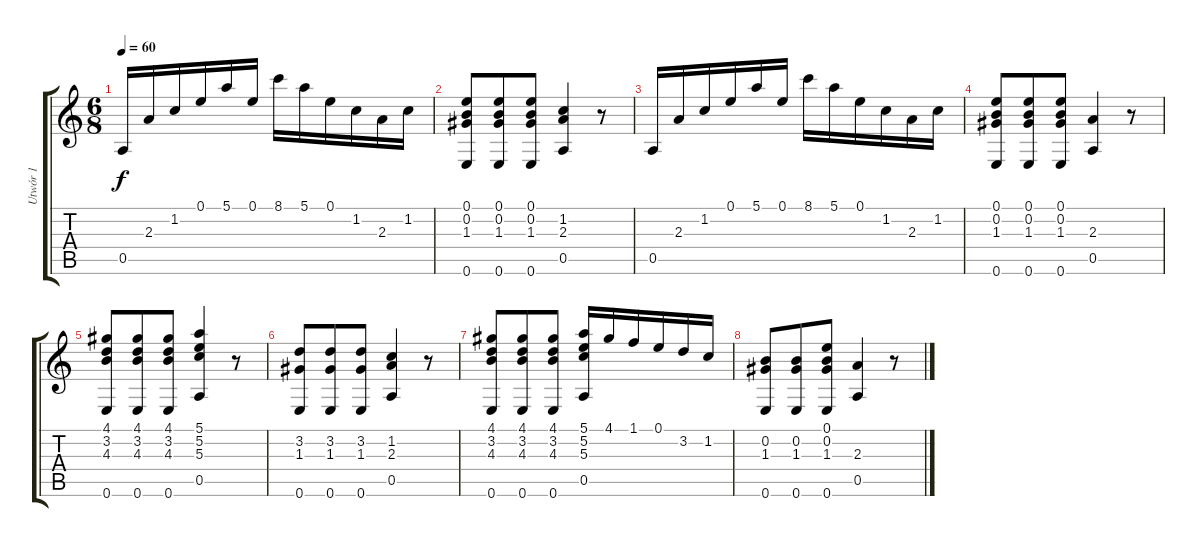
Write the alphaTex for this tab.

\track ("Utwór 1" "Utwór 1") {instrument acousticguitarnylon}
\staff {score tabs}
\tuning (E4 B3 G3 D3 A2 E2) {hide}
\ts (6 8)
\tempo 60
\clef g2
\ks c
0.5.16{dy f} 2.3.16 1.2.16 0.1.16 5.1.16 0.1.16 8.1.16 5.1.16 0.1.16 1.2.16 2.3.16 1.2.16 |
(0.1 0.2 1.3 0.6).8 (0.1 0.2 1.3 0.6).8 (0.1 0.2 1.3 0.6).8 (1.2 2.3 0.5).4 r.8 |
0.5.16 2.3.16 1.2.16 0.1.16 5.1.16 0.1.16 8.1.16 5.1.16 0.1.16 1.2.16 2.3.16 1.2.16 |
(0.1 0.2 1.3 0.6).8 (0.1 0.2 1.3 0.6).8 (0.1 0.2 1.3 0.6).8 (2.3 0.5).4 r.8 |
(4.1 3.2 4.3 0.6).8 (4.1 3.2 4.3 0.6).8 (4.1 3.2 4.3 0.6).8 (5.1 5.2 5.3 0.5).4 r.8 |
(3.2 1.3 0.6).8 (3.2 1.3 0.6).8 (3.2 1.3 0.6).8 (1.2 2.3 0.5).4 r.8 |
(4.1 3.2 4.3 0.6).8 (4.1 3.2 4.3 0.6).8 (4.1 3.2 4.3 0.6).8 (5.1 5.2 5.3 0.5).16 4.1.16 1.1.16 0.1.16 3.2.16 1.2.16 |
(0.2 1.3 0.6).8 (0.2 1.3 0.6).8 (0.1 0.2 1.3 0.6).8 (2.3 0.5).4 r.8
